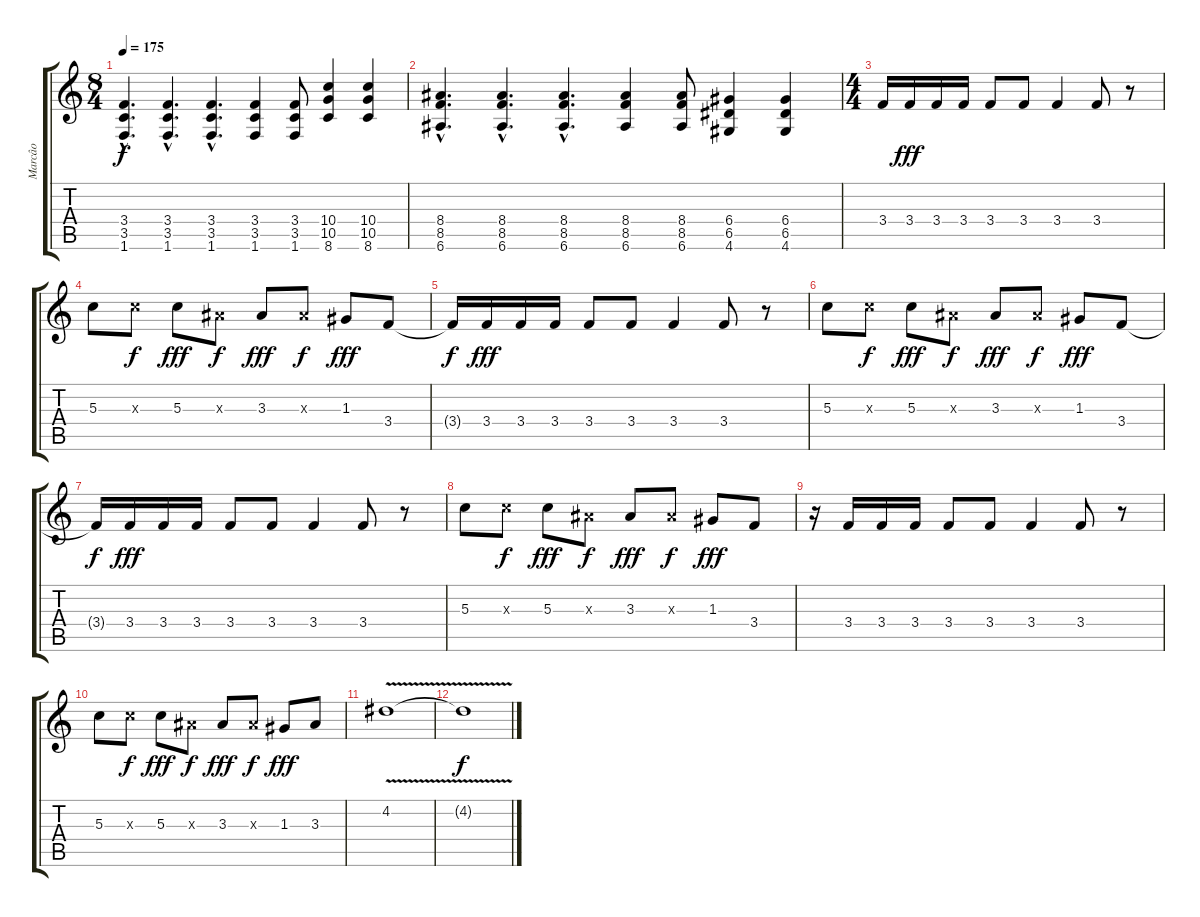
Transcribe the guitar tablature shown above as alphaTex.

\track ("Marcâo" "Marcâo") {instrument overdrivenguitar}
\staff {score tabs}
\tuning (E4 B3 G3 D3 A2 E2) {hide}
\ts (8 4)
\tempo 175
\clef g2
\ks c
(3.4{hac} 3.5{hac} 1.6{hac}).4{d dy f instrument overdrivenguitar} (3.4{hac} 3.5{hac} 1.6{hac}).4{d} (3.4{hac} 3.5{hac} 1.6{hac}).4{d} (3.4 3.5 1.6).4 (3.4 3.5 1.6).8 (10.4 10.5 8.6).4 (10.4 10.5 8.6).4 |
(8.4{hac} 8.5{hac} 6.6{hac}).4{d} (8.4{hac} 8.5{hac} 6.6{hac}).4{d} (8.4{hac} 8.5{hac} 6.6{hac}).4{d} (8.4 8.5 6.6).4 (8.4 8.5 6.6).8 (6.4 6.5 4.6).4 (6.4 6.5 4.6).4 |
\ts (4 4)
3.4.16 3.4.16{dy fff} 3.4.16 3.4.16 3.4.8 3.4.8 3.4.4 3.4.8 r.8 |
5.3.8 5.3{x}.8{dy f} 5.3.8{dy fff} 3.3{x}.8{dy f} 3.3.8{dy fff} 3.3{x}.8{dy f} 1.3.8{dy fff} 3.4.8 |
3.4{t}.16{dy f} 3.4.16{dy fff} 3.4.16 3.4.16 3.4.8 3.4.8 3.4.4 3.4.8 r.8 |
5.3.8 5.3{x}.8{dy f} 5.3.8{dy fff} 3.3{x}.8{dy f} 3.3.8{dy fff} 3.3{x}.8{dy f} 1.3.8{dy fff} 3.4.8 |
3.4{t}.16{dy f} 3.4.16{dy fff} 3.4.16 3.4.16 3.4.8 3.4.8 3.4.4 3.4.8 r.8 |
5.3.8 5.3{x}.8{dy f} 5.3.8{dy fff} 3.3{x}.8{dy f} 3.3.8{dy fff} 3.3{x}.8{dy f} 1.3.8{dy fff} 3.4.8 |
r.16 3.4.16 3.4.16 3.4.16 3.4.8 3.4.8 3.4.4 3.4.8 r.8 |
5.3.8 5.3{x}.8{dy f} 5.3.8{dy fff} 3.3{x}.8{dy f} 3.3.8{dy fff} 3.3{x}.8{dy f} 1.3.8{dy fff} 3.3.8 |
4.2{v}.1 |
4.2{t}.1{dy f}
